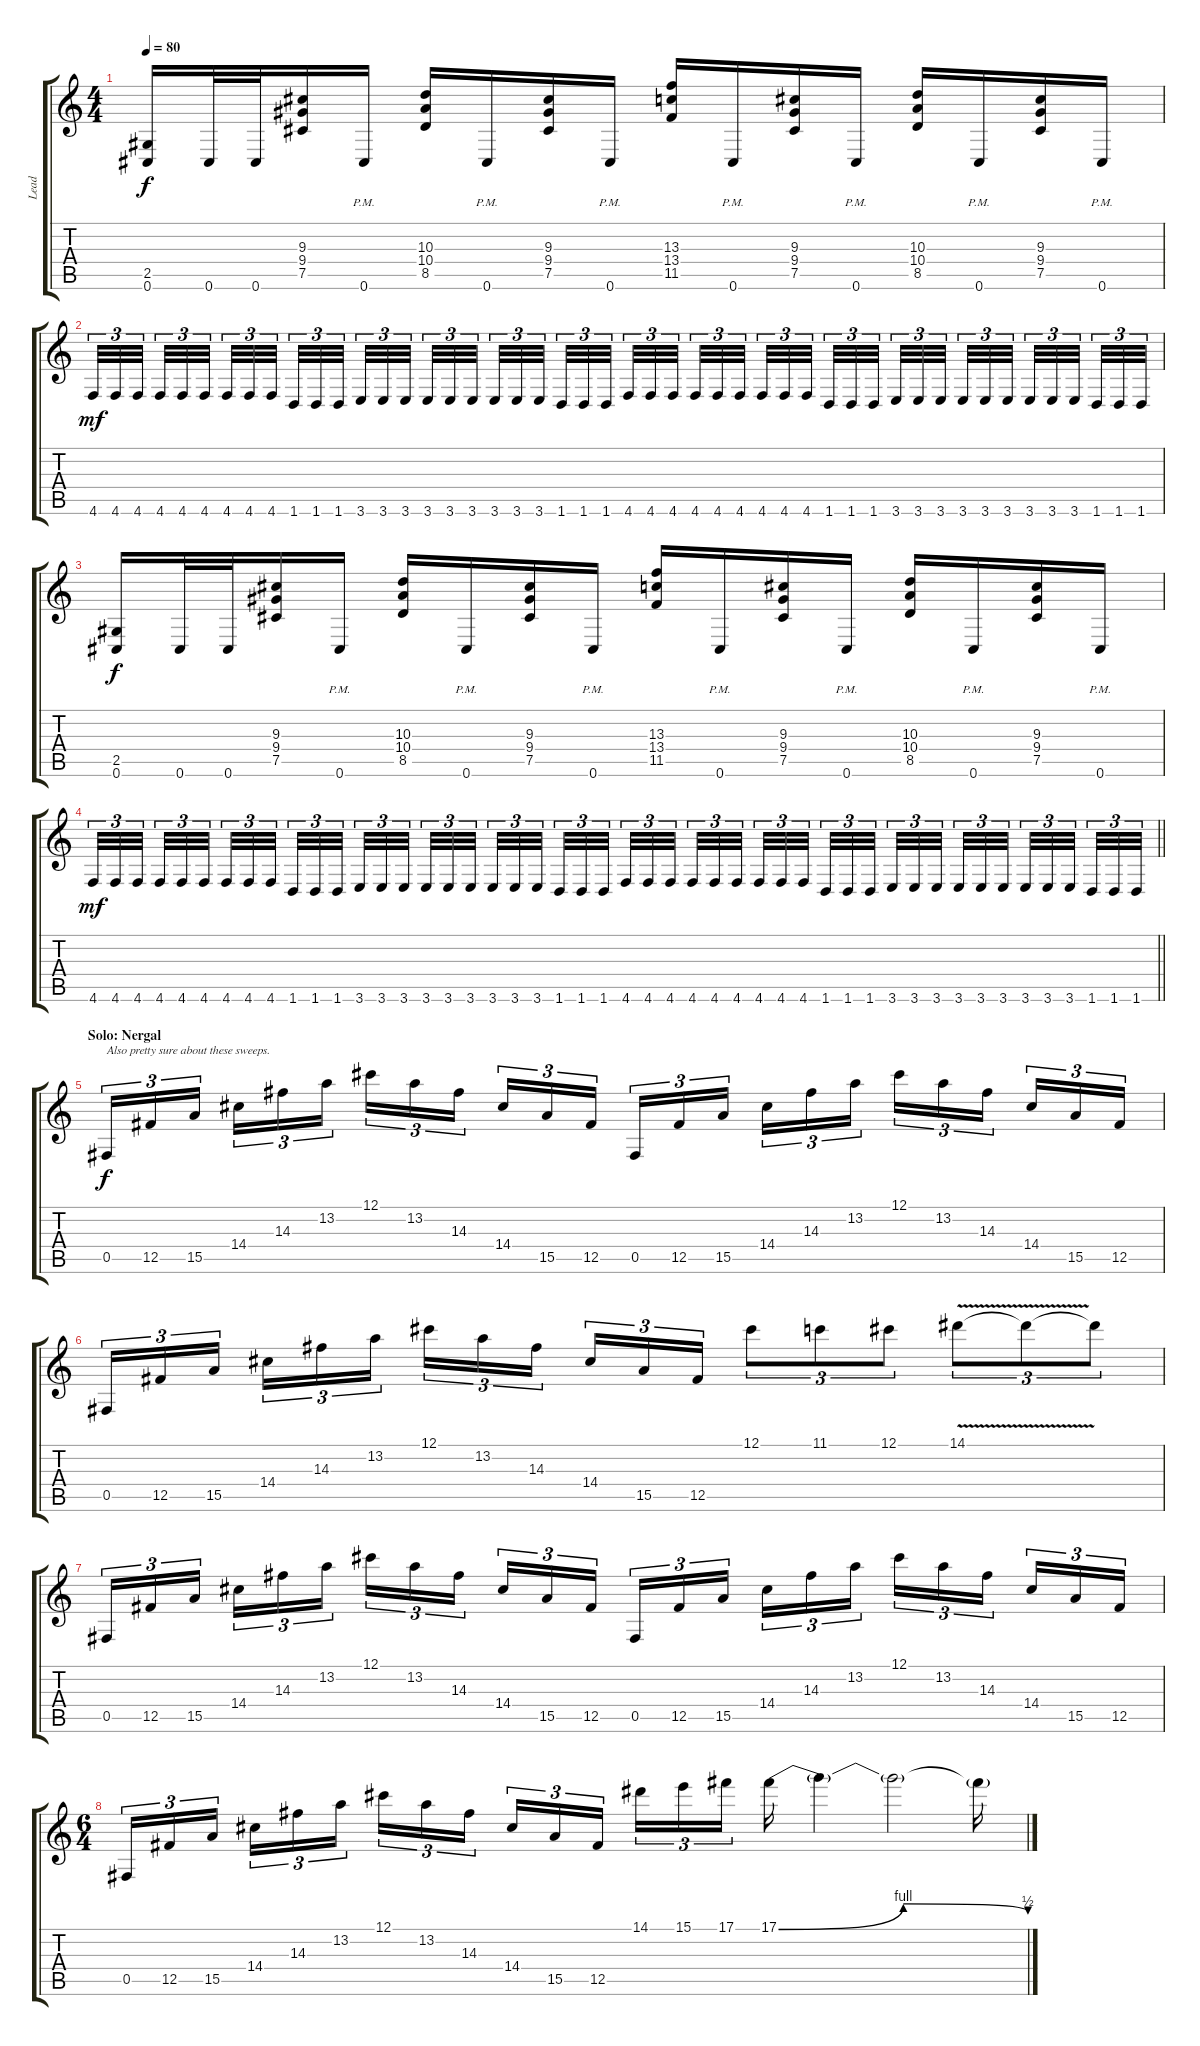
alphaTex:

\track ("Lead" "Lead") {instrument overdrivenguitar}
\staff {score tabs}
\tuning (Db4 Ab3 E3 B2 Gb2 Db2) {hide}
\ts (4 4)
\tempo 80
\clef g2
\ks c
(2.5 0.6).16{dy f} 0.6.32 0.6.32 (9.3 9.4 7.5).16 0.6{pm}.16 (10.3 10.4 8.5).16 0.6{pm}.16 (9.3 9.4 7.5).16 0.6{pm}.16 (13.3 13.4 11.5).16 0.6{pm}.16 (9.3 9.4 7.5).16 0.6{pm}.16 (10.3 10.4 8.5).16 0.6{pm}.16 (9.3 9.4 7.5).16 0.6{pm}.16 |
4.6.32{tu (3 2) dy mf} 4.6.32{tu (3 2)} 4.6.32{tu (3 2) beam splitsecondary} 4.6.32{tu (3 2)} 4.6.32{tu (3 2)} 4.6.32{tu (3 2) beam splitsecondary} 4.6.32{tu (3 2)} 4.6.32{tu (3 2)} 4.6.32{tu (3 2) beam splitsecondary} 1.6.32{tu (3 2)} 1.6.32{tu (3 2)} 1.6.32{tu (3 2)} 3.6.32{tu (3 2)} 3.6.32{tu (3 2)} 3.6.32{tu (3 2) beam splitsecondary} 3.6.32{tu (3 2)} 3.6.32{tu (3 2)} 3.6.32{tu (3 2) beam splitsecondary} 3.6.32{tu (3 2)} 3.6.32{tu (3 2)} 3.6.32{tu (3 2) beam splitsecondary} 1.6.32{tu (3 2)} 1.6.32{tu (3 2)} 1.6.32{tu (3 2)} 4.6.32{tu (3 2)} 4.6.32{tu (3 2)} 4.6.32{tu (3 2) beam splitsecondary} 4.6.32{tu (3 2)} 4.6.32{tu (3 2)} 4.6.32{tu (3 2) beam splitsecondary} 4.6.32{tu (3 2)} 4.6.32{tu (3 2)} 4.6.32{tu (3 2) beam splitsecondary} 1.6.32{tu (3 2)} 1.6.32{tu (3 2)} 1.6.32{tu (3 2)} 3.6.32{tu (3 2)} 3.6.32{tu (3 2)} 3.6.32{tu (3 2) beam splitsecondary} 3.6.32{tu (3 2)} 3.6.32{tu (3 2)} 3.6.32{tu (3 2) beam splitsecondary} 3.6.32{tu (3 2)} 3.6.32{tu (3 2)} 3.6.32{tu (3 2) beam splitsecondary} 1.6.32{tu (3 2)} 1.6.32{tu (3 2)} 1.6.32{tu (3 2)} |
(2.5 0.6).16{dy f} 0.6.32 0.6.32 (9.3 9.4 7.5).16 0.6{pm}.16 (10.3 10.4 8.5).16 0.6{pm}.16 (9.3 9.4 7.5).16 0.6{pm}.16 (13.3 13.4 11.5).16 0.6{pm}.16 (9.3 9.4 7.5).16 0.6{pm}.16 (10.3 10.4 8.5).16 0.6{pm}.16 (9.3 9.4 7.5).16 0.6{pm}.16 |
\barLineRight lightlight
4.6.32{tu (3 2) dy mf} 4.6.32{tu (3 2)} 4.6.32{tu (3 2) beam splitsecondary} 4.6.32{tu (3 2)} 4.6.32{tu (3 2)} 4.6.32{tu (3 2) beam splitsecondary} 4.6.32{tu (3 2)} 4.6.32{tu (3 2)} 4.6.32{tu (3 2) beam splitsecondary} 1.6.32{tu (3 2)} 1.6.32{tu (3 2)} 1.6.32{tu (3 2)} 3.6.32{tu (3 2)} 3.6.32{tu (3 2)} 3.6.32{tu (3 2) beam splitsecondary} 3.6.32{tu (3 2)} 3.6.32{tu (3 2)} 3.6.32{tu (3 2) beam splitsecondary} 3.6.32{tu (3 2)} 3.6.32{tu (3 2)} 3.6.32{tu (3 2) beam splitsecondary} 1.6.32{tu (3 2)} 1.6.32{tu (3 2)} 1.6.32{tu (3 2)} 4.6.32{tu (3 2)} 4.6.32{tu (3 2)} 4.6.32{tu (3 2) beam splitsecondary} 4.6.32{tu (3 2)} 4.6.32{tu (3 2)} 4.6.32{tu (3 2) beam splitsecondary} 4.6.32{tu (3 2)} 4.6.32{tu (3 2)} 4.6.32{tu (3 2) beam splitsecondary} 1.6.32{tu (3 2)} 1.6.32{tu (3 2)} 1.6.32{tu (3 2)} 3.6.32{tu (3 2)} 3.6.32{tu (3 2)} 3.6.32{tu (3 2) beam splitsecondary} 3.6.32{tu (3 2)} 3.6.32{tu (3 2)} 3.6.32{tu (3 2) beam splitsecondary} 3.6.32{tu (3 2)} 3.6.32{tu (3 2)} 3.6.32{tu (3 2) beam splitsecondary} 1.6.32{tu (3 2)} 1.6.32{tu (3 2)} 1.6.32{tu (3 2)} |
\section ("" "Solo: Nergal")
0.5.16{tu (3 2) txt "Also pretty sure about these sweeps. " dy f} 12.5.16{tu (3 2)} 15.5.16{tu (3 2) beam splitsecondary} 14.4.16{tu (3 2)} 14.3.16{tu (3 2)} 13.2.16{tu (3 2)} 12.1.16{tu (3 2)} 13.2.16{tu (3 2)} 14.3.16{tu (3 2) beam splitsecondary} 14.4.16{tu (3 2)} 15.5.16{tu (3 2)} 12.5.16{tu (3 2)} 0.5.16{tu (3 2)} 12.5.16{tu (3 2)} 15.5.16{tu (3 2) beam splitsecondary} 14.4.16{tu (3 2)} 14.3.16{tu (3 2)} 13.2.16{tu (3 2)} 12.1.16{tu (3 2)} 13.2.16{tu (3 2)} 14.3.16{tu (3 2) beam splitsecondary} 14.4.16{tu (3 2)} 15.5.16{tu (3 2)} 12.5.16{tu (3 2)} |
0.5.16{tu (3 2)} 12.5.16{tu (3 2)} 15.5.16{tu (3 2) beam splitsecondary} 14.4.16{tu (3 2)} 14.3.16{tu (3 2)} 13.2.16{tu (3 2)} 12.1.16{tu (3 2)} 13.2.16{tu (3 2)} 14.3.16{tu (3 2) beam splitsecondary} 14.4.16{tu (3 2)} 15.5.16{tu (3 2)} 12.5.16{tu (3 2)} 12.1.8{tu (3 2)} 11.1.8{tu (3 2)} 12.1.8{tu (3 2)} 14.1{v}.8{tu (3 2)} 14.1{t}.8{tu (3 2)} 14.1{t}.8{tu (3 2)} |
0.5.16{tu (3 2)} 12.5.16{tu (3 2)} 15.5.16{tu (3 2) beam splitsecondary} 14.4.16{tu (3 2)} 14.3.16{tu (3 2)} 13.2.16{tu (3 2)} 12.1.16{tu (3 2)} 13.2.16{tu (3 2)} 14.3.16{tu (3 2) beam splitsecondary} 14.4.16{tu (3 2)} 15.5.16{tu (3 2)} 12.5.16{tu (3 2)} 0.5.16{tu (3 2)} 12.5.16{tu (3 2)} 15.5.16{tu (3 2) beam splitsecondary} 14.4.16{tu (3 2)} 14.3.16{tu (3 2)} 13.2.16{tu (3 2)} 12.1.16{tu (3 2)} 13.2.16{tu (3 2)} 14.3.16{tu (3 2) beam splitsecondary} 14.4.16{tu (3 2)} 15.5.16{tu (3 2)} 12.5.16{tu (3 2)} |
\ts (6 4)
0.5.16{tu (3 2)} 12.5.16{tu (3 2)} 15.5.16{tu (3 2) beam splitsecondary} 14.4.16{tu (3 2)} 14.3.16{tu (3 2)} 13.2.16{tu (3 2) beam splitsecondary} 12.1.16{tu (3 2)} 13.2.16{tu (3 2)} 14.3.16{tu (3 2) beam splitsecondary} 14.4.16{tu (3 2)} 15.5.16{tu (3 2)} 12.5.16{tu (3 2) beam splitsecondary} 14.1.16{tu (3 2)} 15.1.16{tu (3 2)} 17.1.16{tu (3 2) beam splitsecondary} 17.1{be (bendrelease 0 0 3 4 15 4 60 2)}.16 17.1{t}.4 17.1{t}.2 17.1{t}.16
